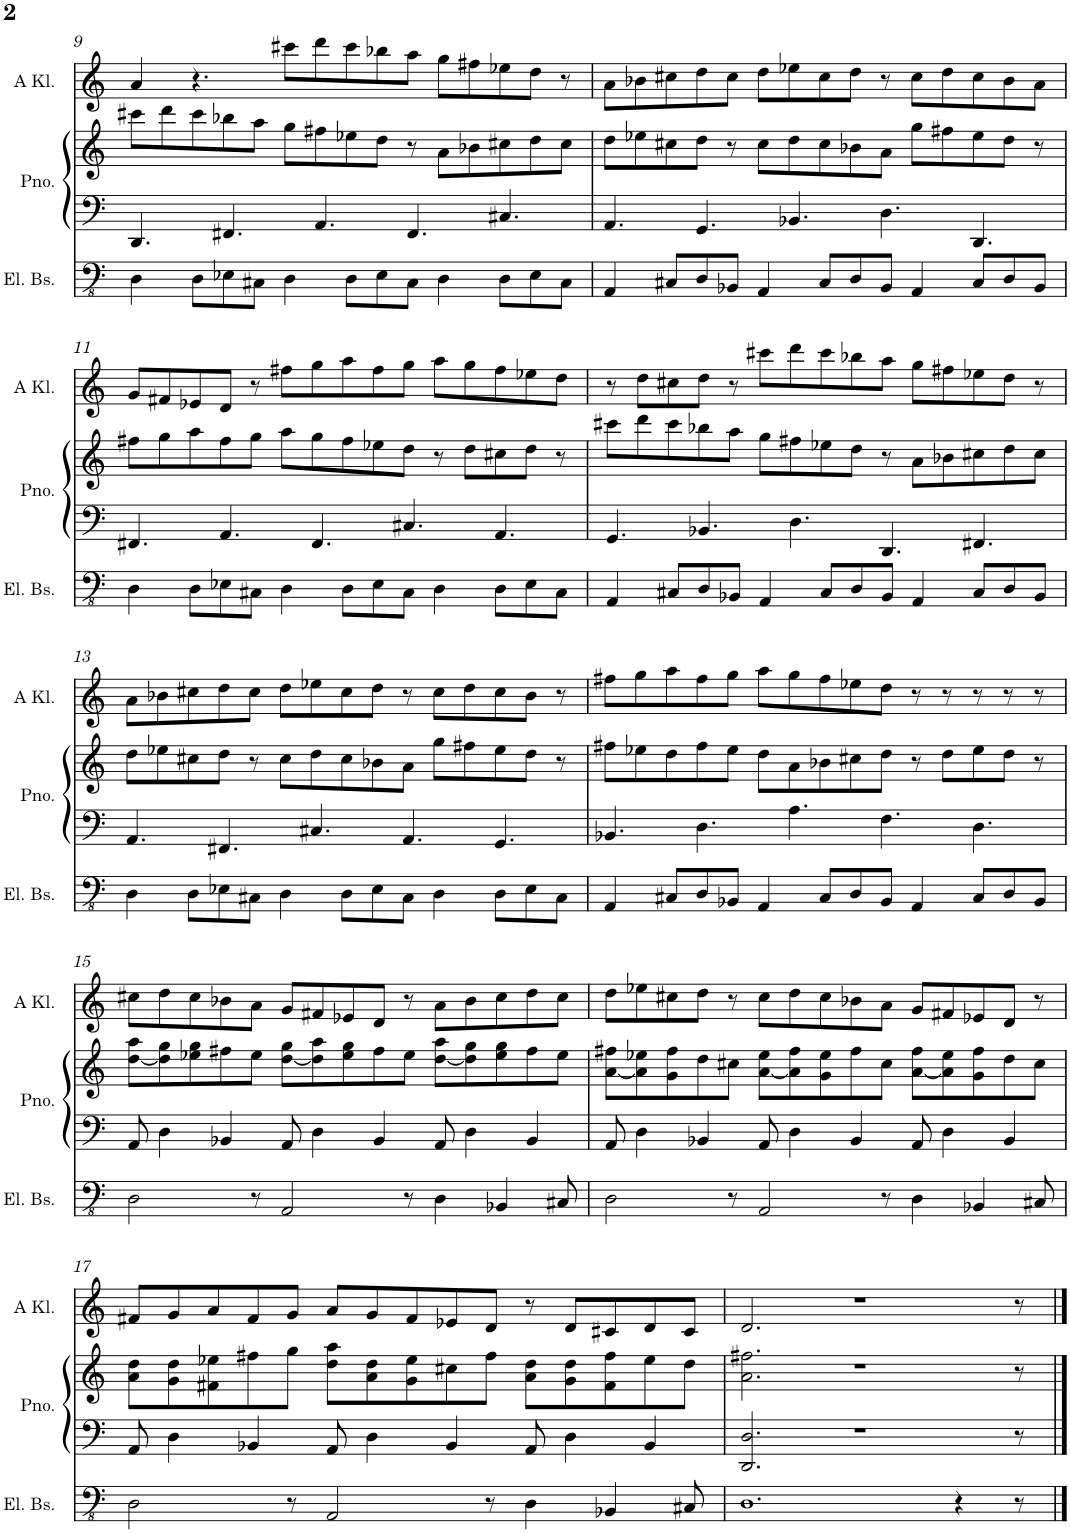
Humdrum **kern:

**kern	**kern	**kern	**kern
*part3	*part2	*part2	*part1
*staff4	*staff3	*staff2	*staff1
*I"Elektrische bas	*I"Piano	*	*I"Klarinet in A
*I'El. Bs.	*I'Pno.	*	*
!!LO:PB:g=z
*clefFv4	*clefF4	*clefG2	*clefG2
*	*	*	*ITrd1c2
*k[]	*k[]	*k[]	*k[]
*M15/8	*M5/8+5/8+5/8	*M5/8+5/8+5/8	*M15/8
=9	=9	=9	=9
4DD\	4.DD/	8ccc#X\L	4a/
.	.	8ddd\	.
8DD\L	.	8ccc#\	4.r
8EE-X\	4.FF#X/	8bb-X\	.
8CC#X\J	.	8aa\J	.
4DD\	.	8gg\L	8ccc#X\L
.	4.AA/	8ff#X\	8ddd\
8DD\L	.	8ee-X\	8ccc#\
8EE-\	.	8dd\J	8bb-X\
8CC#\J	4.FF#/	8r	8aa\J
4DD\	.	8a\L	8gg\L
.	.	8b-X\	8ff#X\
8DD\L	4.C#X/	8cc#X\	8ee-X\
8EE-\	.	8dd\	8dd\J
8CC#\J	.	8cc#\J	8r
=10	=10	=10	=10
4AAA/	4.AA/	8dd\L	8a\L
.	.	8ee-X\	8b-X\
8CC#X/L	.	8cc#X\	8cc#X\
8DD/	4.GG/	8dd\J	8dd\
8BBB-X/J	.	8r	8cc#\J
4AAA/	.	8cc#\L	8dd\L
.	4.BB-X/	8dd\	8ee-X\
8CC#/L	.	8cc#\	8cc#\
8DD/	.	8b-X\	8dd\J
8BBB-/J	4.D\	8a\J	8r
4AAA/	.	8gg\L	8cc#\L
.	.	8ff#X\	8dd\
8CC#/L	4.DD/	8ee-\	8cc#\
8DD/	.	8dd\J	8b-\
8BBB-/J	.	8r	8a\J
!!LO:LB:g=z
=11	=11	=11	=11
4DD\	4.FF#X/	8ff#X\L	8g/L
.	.	8gg\	8f#X/
8DD\L	.	8aa\	8e-X/
8EE-X\	4.AA/	8ff#\	8d/J
8CC#X\J	.	8gg\J	8r
4DD\	.	8aa\L	8ff#X\L
.	4.FF#/	8gg\	8gg\
8DD\L	.	8ff#\	8aa\
8EE-\	.	8ee-X\	8ff#\
8CC#\J	4.C#X/	8dd\J	8gg\J
4DD\	.	8r	8aa\L
.	.	8dd\L	8gg\
8DD\L	4.AA/	8cc#X\	8ff#\
8EE-\	.	8dd\J	8ee-X\
8CC#\J	.	8r	8dd\J
=12	=12	=12	=12
4AAA/	4.GG/	8ccc#X\L	8r
.	.	8ddd\	8dd\L
8CC#X/L	.	8ccc#\	8cc#X\
8DD/	4.BB-X/	8bb-X\	8dd\J
8BBB-X/J	.	8aa\J	8r
4AAA/	.	8gg\L	8ccc#X\L
.	4.D\	8ff#X\	8ddd\
8CC#/L	.	8ee-X\	8ccc#\
8DD/	.	8dd\J	8bb-X\
8BBB-/J	4.DD/	8r	8aa\J
4AAA/	.	8a\L	8gg\L
.	.	8b-X\	8ff#X\
8CC#/L	4.FF#X/	8cc#X\	8ee-X\
8DD/	.	8dd\	8dd\J
8BBB-/J	.	8cc#\J	8r
!!LO:LB:g=z
=13	=13	=13	=13
4DD\	4.AA/	8dd\L	8a\L
.	.	8ee-X\	8b-X\
8DD\L	.	8cc#X\	8cc#X\
8EE-X\	4.FF#X/	8dd\J	8dd\
8CC#X\J	.	8r	8cc#\J
4DD\	.	8cc#\L	8dd\L
.	4.C#X/	8dd\	8ee-X\
8DD\L	.	8cc#\	8cc#\
8EE-\	.	8b-X\	8dd\J
8CC#\J	4.AA/	8a\J	8r
4DD\	.	8gg\L	8cc#\L
.	.	8ff#X\	8dd\
8DD\L	4.GG/	8ee-\	8cc#\
8EE-\	.	8dd\J	8b-\J
8CC#\J	.	8r	8r
=14	=14	=14	=14
4AAA/	4.BB-X/	8ff#X\L	8ff#X\L
.	.	8ee-X\	8gg\
8CC#X/L	.	8dd\	8aa\
8DD/	4.D\	8ff#\	8ff#\
8BBB-X/J	.	8ee-\J	8gg\J
4AAA/	.	8dd\L	8aa\L
.	4.A\	8a\	8gg\
8CC#/L	.	8b-X\	8ff#\
8DD/	.	8cc#X\	8ee-X\
8BBB-/J	4.F\	8dd\J	8dd\J
4AAA/	.	8r	8r
.	.	8dd\L	8r
8CC#/L	4.D\	8ee-\	8r
8DD/	.	8dd\J	8r
8BBB-/J	.	8r	8r
!!LO:LB:g=z
=15	=15	=15	=15
2DD\	8AA/	[8dd\ 8aa\L	8cc#X\L
.	4D\	8dd\] 8gg\	8dd\
.	.	8ee-X\ 8gg\	8cc#\
.	4BB-X/	8ff#X\	8b-X\
8r	.	8ee-\J	8a\J
2AAA/	8AA/	[8dd\ 8gg\L	8g/L
.	4D\	8dd\] 8aa\	8f#X/
.	.	8ee-\ 8gg\	8e-X/
.	4BB-/	8ff#\	8d/J
8r	.	8ee-\J	8r
4DD\	8AA/	[8dd\ 8aa\L	8a\L
.	4D\	8dd\] 8gg\	8b-\
4BBB-X/	.	8ee-\ 8gg\	8cc#\
.	4BB-/	8ff#\	8dd\
8CC#X/	.	8ee-\J	8cc#\J
=16	=16	=16	=16
2DD\	8AA/	[8a\ 8ff#X\L	8dd\L
.	4D\	8a\] 8ee-X\	8ee-X\
.	.	8g\ 8ff#\	8cc#X\
.	4BB-X/	8dd\	8dd\J
8r	.	8cc#X\J	8r
2AAA/	8AA/	[8a\ 8ee-\L	8cc#\L
.	4D\	8a\] 8ff#\	8dd\
.	.	8g\ 8ee-\	8cc#\
.	4BB-/	8ff#\	8b-X\
8r	.	8cc#\J	8a\J
4DD\	8AA/	[8a\ 8ff#\L	8g/L
.	4D\	8a\] 8ee-\	8f#X/
4BBB-X/	.	8g\ 8ff#\	8e-X/
.	4BB-/	8dd\	8d/J
8CC#X/	.	8cc#\J	8r
!!LO:LB:g=z
=17	=17	=17	=17
2DD\	8AA/	8a\ 8dd\L	8f#X/L
.	4D\	8g\ 8dd\	8g/
.	.	8f#X\ 8ee-X\	8a/
.	4BB-X/	8ff#X\	8f#/
8r	.	8gg\J	8g/J
2AAA/	8AA/	8dd\ 8aa\L	8a/L
.	4D\	8a\ 8dd\	8g/
.	.	8g\ 8ee-\	8f#/
.	4BB-/	8cc#X\	8e-X/
8r	.	8ff#\J	8d/J
4DD\	8AA/	8a\ 8dd\L	8r
.	4D\	8g\ 8dd\	8d/L
4BBB-X/	.	8f#\ 8ff#\	8c#X/
.	4BB-/	8ee-\	8d/
8CC#X/	.	8dd\J	8c#/J
=18	=18	=18	=18
1.DD	2.DD/ 2.D/	2.a\ 2.ff#X\	2.d/
.	1r	1r	1r
4r	.	.	.
8r	8r	8r	8r
==	==	==	==
*-	*-	*-	*-
